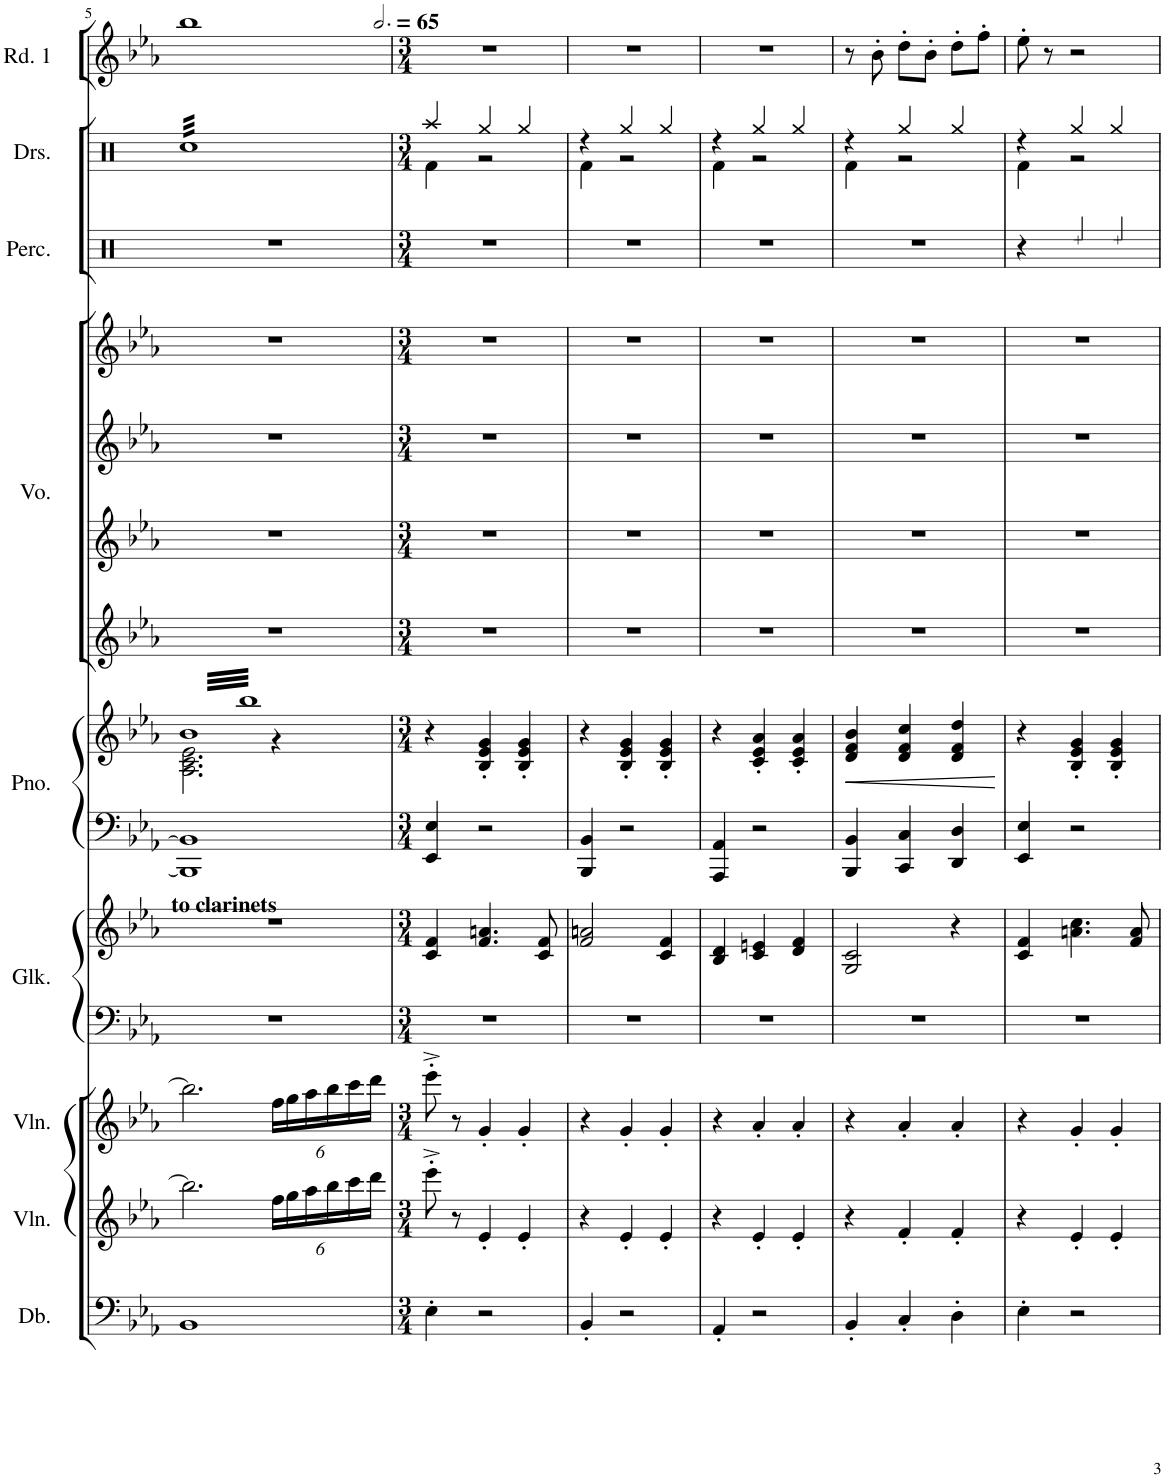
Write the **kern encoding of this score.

**kern	**kern	**kern	**kern	**kern	**kern	**kern	**dynam	**kern	**kern	**kern	**kern	**kern	**kern	**kern
*part9	*part8	*part7	*part6	*part6	*part5	*part5	*part5	*part4	*part4	*part4	*part4	*part3	*part2	*part1
*staff14	*staff13	*staff12	*staff11	*staff10	*staff9	*staff8	*staff8/9	*staff7	*staff6	*staff5	*staff4	*staff3	*staff2	*staff1
*I"Double Bass	*I"Violin	*I"Violin	*I"Synthesizer	*	*I"Piano	*	*	*I"Vocals	*	*	*	*I"Percussion	*I"Drumset	*I"Reed 1
*I'Db.	*I'Vln.	*I'Vln.	*I'Synth.	*	*I'Pno.	*	*	*I'Vo.	*	*	*	*I'Perc.	*I'Drs.	*I'Rd. 1
!!LO:PB:g=z
*clefF4	*clefG2	*clefG2	*clefF4	*clefG2	*clefF4	*clefG2	*	*clefG2	*clefG2	*clefG2	*clefG2	*clefX	*clefX	*clefG2
*Trd7c12	*	*	*Trd-14c-24	*Trd-14c-24	*	*	*	*	*	*	*	*	*	*Trd-7c-12
*k[b-e-a-]	*k[b-e-a-]	*k[b-e-a-]	*k[b-e-a-]	*k[b-e-a-]	*k[b-e-a-]	*k[b-e-a-]	*	*k[b-e-a-]	*k[b-e-a-]	*k[b-e-a-]	*k[b-e-a-]	*k[]	*k[]	*k[b-e-a-]
*M4/4	*M4/4	*M4/4	*M4/4	*M4/4	*M4/4	*M4/4	*	*M4/4	*M4/4	*M4/4	*M4/4	*M4/4	*M4/4	*M4/4
=5	=5	=5	=5	=5	=5	=5	=5	=5	=5	=5	=5	=5	=5	=5
*	*	*	*	*	*	*^	*	*	*	*	*	*	*	*
*	*	*	*	*	*	*tremolo	*	*	*	*	*	*	*	*	*
*	*	*	*	*	*	*	*	*	*	*	*	*	*	*tremolo	*
1BB-	2.bb-\]	2.bb-\]	1r	1r	1BBB-] 1BB-]	64b-LLLL	2.A-\ 2.c\ 2.e-\	.	1r	1r	1r	1r	1r	32RccLLL	1bb-
.	.	.	.	.	.	64bb-	.	.	.	.	.	.	.	.	.
.	.	.	.	.	.	64b-	.	.	.	.	.	.	.	32Rcc	.
.	.	.	.	.	.	64bb-	.	.	.	.	.	.	.	.	.
.	.	.	.	.	.	64b-	.	.	.	.	.	.	.	32Rcc	.
.	.	.	.	.	.	64bb-	.	.	.	.	.	.	.	.	.
.	.	.	.	.	.	64b-	.	.	.	.	.	.	.	32Rcc	.
.	.	.	.	.	.	64bb-	.	.	.	.	.	.	.	.	.
.	.	.	.	.	.	64b-	.	.	.	.	.	.	.	32Rcc	.
.	.	.	.	.	.	64bb-	.	.	.	.	.	.	.	.	.
.	.	.	.	.	.	64b-	.	.	.	.	.	.	.	32Rcc	.
.	.	.	.	.	.	64bb-	.	.	.	.	.	.	.	.	.
.	.	.	.	.	.	64b-	.	.	.	.	.	.	.	32Rcc	.
.	.	.	.	.	.	64bb-	.	.	.	.	.	.	.	.	.
.	.	.	.	.	.	64b-	.	.	.	.	.	.	.	32Rcc	.
.	.	.	.	.	.	64bb-	.	.	.	.	.	.	.	.	.
.	.	.	.	.	.	64b-	.	.	.	.	.	.	.	32Rcc	.
.	.	.	.	.	.	64bb-	.	.	.	.	.	.	.	.	.
.	.	.	.	.	.	64b-	.	.	.	.	.	.	.	32Rcc	.
.	.	.	.	.	.	64bb-	.	.	.	.	.	.	.	.	.
.	.	.	.	.	.	64b-	.	.	.	.	.	.	.	32Rcc	.
.	.	.	.	.	.	64bb-	.	.	.	.	.	.	.	.	.
.	.	.	.	.	.	64b-	.	.	.	.	.	.	.	32Rcc	.
.	.	.	.	.	.	64bb-	.	.	.	.	.	.	.	.	.
.	.	.	.	.	.	64b-	.	.	.	.	.	.	.	32Rcc	.
.	.	.	.	.	.	64bb-	.	.	.	.	.	.	.	.	.
.	.	.	.	.	.	64b-	.	.	.	.	.	.	.	32Rcc	.
.	.	.	.	.	.	64bb-	.	.	.	.	.	.	.	.	.
.	.	.	.	.	.	64b-	.	.	.	.	.	.	.	32Rcc	.
.	.	.	.	.	.	64bb-	.	.	.	.	.	.	.	.	.
.	.	.	.	.	.	64b-	.	.	.	.	.	.	.	32Rcc	.
.	.	.	.	.	.	64bb-	.	.	.	.	.	.	.	.	.
.	.	.	.	.	.	64b-	.	.	.	.	.	.	.	32Rcc	.
.	.	.	.	.	.	64bb-	.	.	.	.	.	.	.	.	.
.	.	.	.	.	.	64b-	.	.	.	.	.	.	.	32Rcc	.
.	.	.	.	.	.	64bb-	.	.	.	.	.	.	.	.	.
.	.	.	.	.	.	64b-	.	.	.	.	.	.	.	32Rcc	.
.	.	.	.	.	.	64bb-	.	.	.	.	.	.	.	.	.
.	.	.	.	.	.	64b-	.	.	.	.	.	.	.	32Rcc	.
.	.	.	.	.	.	64bb-	.	.	.	.	.	.	.	.	.
.	.	.	.	.	.	64b-	.	.	.	.	.	.	.	32Rcc	.
.	.	.	.	.	.	64bb-	.	.	.	.	.	.	.	.	.
.	.	.	.	.	.	64b-	.	.	.	.	.	.	.	32Rcc	.
.	.	.	.	.	.	64bb-	.	.	.	.	.	.	.	.	.
.	.	.	.	.	.	64b-	.	.	.	.	.	.	.	32Rcc	.
.	.	.	.	.	.	64bb-	.	.	.	.	.	.	.	.	.
.	.	.	.	.	.	64b-	.	.	.	.	.	.	.	32Rcc	.
.	.	.	.	.	.	64bb-	.	.	.	.	.	.	.	.	.
*	*Xbrackettup	*Xbrackettup	*	*	*	*	*	*	*	*	*	*	*	*	*
.	24ff\LL	24ff\LL	.	.	.	64b-	4r	.	.	.	.	.	.	32Rcc	.
.	.	.	.	.	.	64bb-	.	.	.	.	.	.	.	.	.
.	.	.	.	.	.	64b-	.	.	.	.	.	.	.	32Rcc	.
.	24gg\	24gg\	.	.	.	.	.	.	.	.	.	.	.	.	.
.	.	.	.	.	.	64bb-	.	.	.	.	.	.	.	.	.
.	.	.	.	.	.	64b-	.	.	.	.	.	.	.	32Rcc	.
.	.	.	.	.	.	64bb-	.	.	.	.	.	.	.	.	.
.	24aa-\	24aa-\	.	.	.	.	.	.	.	.	.	.	.	.	.
.	.	.	.	.	.	64b-	.	.	.	.	.	.	.	32Rcc	.
.	.	.	.	.	.	64bb-	.	.	.	.	.	.	.	.	.
.	24bb-\	24bb-\	.	.	.	64b-	.	.	.	.	.	.	.	32Rcc	.
.	.	.	.	.	.	64bb-	.	.	.	.	.	.	.	.	.
.	.	.	.	.	.	64b-	.	.	.	.	.	.	.	32Rcc	.
.	24ccc\	24ccc\	.	.	.	.	.	.	.	.	.	.	.	.	.
.	.	.	.	.	.	64bb-	.	.	.	.	.	.	.	.	.
.	.	.	.	.	.	64b-	.	.	.	.	.	.	.	32Rcc	.
.	.	.	.	.	.	64bb-	.	.	.	.	.	.	.	.	.
.	24ddd\JJ	24ddd\JJ	.	.	.	.	.	.	.	.	.	.	.	.	.
.	.	.	.	.	.	64b-	.	.	.	.	.	.	.	32RccJJJ	.
*	*	*	*	*	*	*	*	*	*	*	*	*	*	*Xtremolo	*
.	.	.	.	.	.	64bb-JJJJ	.	.	.	.	.	.	.	.	.
*	*	*	*	*	*	*Xtremolo	*	*	*	*	*	*	*	*	*
*	*	*	*	*	*	*v	*v	*	*	*	*	*	*	*	*
=6	=6	=6	=6	=6	=6	=6	=6	=6	=6	=6	=6	=6	=6	=6
*M3/4	*M3/4	*M3/4	*M3/4	*M3/4	*M3/4	*M3/4	*	*M3/4	*M3/4	*M3/4	*M3/4	*M3/4	*M3/4	*M3/4
*	*	*	*	*	*	*	*	*	*	*	*	*	*	*MM195
*	*	*	*	*	*	*	*	*	*	*	*	*	*^	*
!	!	!	!	!LO:TX:a:B:t=to clarinets	!	!	!	!	!	!	!	!	!	!	!
4E-'\	8eee-'^\	8eee-'^\	2.r	4c/ 4f/	4EE-/ 4E-/	4r	.	2.r	2.r	2.r	2.r	2.r	4Raa/	4Rf\	2.r
.	.	.	.	.	.	.	.	.	.	.	.	.	.	.	.
.	.	.	.	.	.	.	.	.	.	.	.	.	.	.	.
.	.	.	.	.	.	.	.	.	.	.	.	.	.	.	.
.	.	.	.	.	.	.	.	.	.	.	.	.	.	.	.
.	.	.	.	.	.	.	.	.	.	.	.	.	.	.	.
.	.	.	.	.	.	.	.	.	.	.	.	.	.	.	.
.	.	.	.	.	.	.	.	.	.	.	.	.	.	.	.
.	8r	8r	.	.	.	.	.	.	.	.	.	.	.	.	.
.	.	.	.	.	.	.	.	.	.	.	.	.	.	.	.
.	.	.	.	.	.	.	.	.	.	.	.	.	.	.	.
.	.	.	.	.	.	.	.	.	.	.	.	.	.	.	.
.	.	.	.	.	.	.	.	.	.	.	.	.	.	.	.
.	.	.	.	.	.	.	.	.	.	.	.	.	.	.	.
.	.	.	.	.	.	.	.	.	.	.	.	.	.	.	.
.	.	.	.	.	.	.	.	.	.	.	.	.	.	.	.
2r	4e-'/	4g'/	.	4.f/ 4.an/	2r	4B-/' 4e-/' 4g/'	.	.	.	.	.	.	4Rgg/	2r	.
.	.	.	.	.	.	.	.	.	.	.	.	.	.	.	.
.	.	.	.	.	.	.	.	.	.	.	.	.	.	.	.
.	.	.	.	.	.	.	.	.	.	.	.	.	.	.	.
.	.	.	.	.	.	.	.	.	.	.	.	.	.	.	.
.	.	.	.	.	.	.	.	.	.	.	.	.	.	.	.
.	.	.	.	.	.	.	.	.	.	.	.	.	.	.	.
.	.	.	.	.	.	.	.	.	.	.	.	.	.	.	.
.	.	.	.	.	.	.	.	.	.	.	.	.	.	.	.
.	.	.	.	.	.	.	.	.	.	.	.	.	.	.	.
.	.	.	.	.	.	.	.	.	.	.	.	.	.	.	.
.	.	.	.	.	.	.	.	.	.	.	.	.	.	.	.
.	.	.	.	.	.	.	.	.	.	.	.	.	.	.	.
.	.	.	.	.	.	.	.	.	.	.	.	.	.	.	.
.	.	.	.	.	.	.	.	.	.	.	.	.	.	.	.
.	.	.	.	.	.	.	.	.	.	.	.	.	.	.	.
.	4e-'/	4g'/	.	.	.	4B-/' 4e-/' 4g/'	.	.	.	.	.	.	4Rgg/	.	.
.	.	.	.	8c/ 8f/	.	.	.	.	.	.	.	.	.	.	.
=7	=7	=7	=7	=7	=7	=7	=7	=7	=7	=7	=7	=7	=7	=7	=7
4BB-'/	4r	4r	2.r	2f/ 2an/	4BBB-/ 4BB-/	4r	.	2.r	2.r	2.r	2.r	2.r	4r	4Rf\	2.r
2r	4e-'/	4g'/	.	.	2r	4B-/' 4e-/' 4g/'	.	.	.	.	.	.	4Rgg/	2r	.
.	4e-'/	4g'/	.	4c/ 4f/	.	4B-/' 4e-/' 4g/'	.	.	.	.	.	.	4Rgg/	.	.
=8	=8	=8	=8	=8	=8	=8	=8	=8	=8	=8	=8	=8	=8	=8	=8
4AA-'/	4r	4r	2.r	4B-/ 4d/	4AAA-/ 4AA-/	4r	.	2.r	2.r	2.r	2.r	2.r	4r	4Rf\	2.r
2r	4e-'/	4a-'/	.	4c/ 4en/	2r	4c/' 4e-/' 4a-/'	.	.	.	.	.	.	4Rgg/	2r	.
.	4e-'/	4a-'/	.	4d/ 4f/	.	4c/' 4e-/' 4a-/'	.	.	.	.	.	.	4Rgg/	.	.
=9	=9	=9	=9	=9	=9	=9	=9	=9	=9	=9	=9	=9	=9	=9	=9
!	!	!	!	!	!	!	!LO:HP:b	!	!	!	!	!	!	!	!
4BB-'/	4r	4r	2.r	2G/ 2c/	4BBB-/ 4BB-/	4d/ 4f/ 4b-/	<	2.r	2.r	2.r	2.r	2.r	4r	4Rf\	8r
.	.	.	.	.	.	.	.	.	.	.	.	.	.	.	8b-'\
4C'/	4f'/	4a-'/	.	.	4CC/ 4C/	4d/ 4f/ 4cc/	.	.	.	.	.	.	4Rgg/	2r	8dd'\L
.	.	.	.	.	.	.	.	.	.	.	.	.	.	.	8b-'\J
4D'\	4f'/	4a-'/	.	4r	4DD/ 4D/	4d/ 4f/ 4dd/	.	.	.	.	.	.	4Rgg/	.	8dd'\L
.	.	.	.	.	.	.	.	.	.	.	.	.	.	.	8ff'\J
*	*	*	*	*	*	*	*	*	*	*	*	*	*v	*v	*
.	.	.	.	.	.	.	[	.	.	.	.	.	.	.
=10	=10	=10	=10	=10	=10	=10	=10	=10	=10	=10	=10	=10	=10	=10
*	*	*	*	*	*	*	*	*	*	*	*	*	*^	*
4E-'\	4r	4r	2.r	4c/ 4f/	4EE-/ 4E-/	4r	.	2.r	2.r	2.r	2.r	4r	4r	4Rf\	8ee-'\
.	.	.	.	.	.	.	.	.	.	.	.	.	.	.	8r
!	!	!	!	!	!	!	!	!	!	!	!	!LO:N:head=plus	!	!	!
2r	4e-'/	4g'/	.	4.an\ 4.cc\	2r	4B-/' 4e-/' 4g/'	.	.	.	.	.	4Rdd/	4Rgg/	2r	2r
!	!	!	!	!	!	!	!	!	!	!	!	!LO:N:head=plus	!	!	!
.	4e-'/	4g'/	.	.	.	4B-/' 4e-/' 4g/'	.	.	.	.	.	4Rdd/	4Rgg/	.	.
.	.	.	.	8f/ 8a/	.	.	.	.	.	.	.	.	.	.	.
*	*	*	*	*	*	*	*	*	*	*	*	*	*v	*v	*
=	=	=	=	=	=	=	=	=	=	=	=	=	=	=
*-	*-	*-	*-	*-	*-	*-	*-	*-	*-	*-	*-	*-	*-	*-
